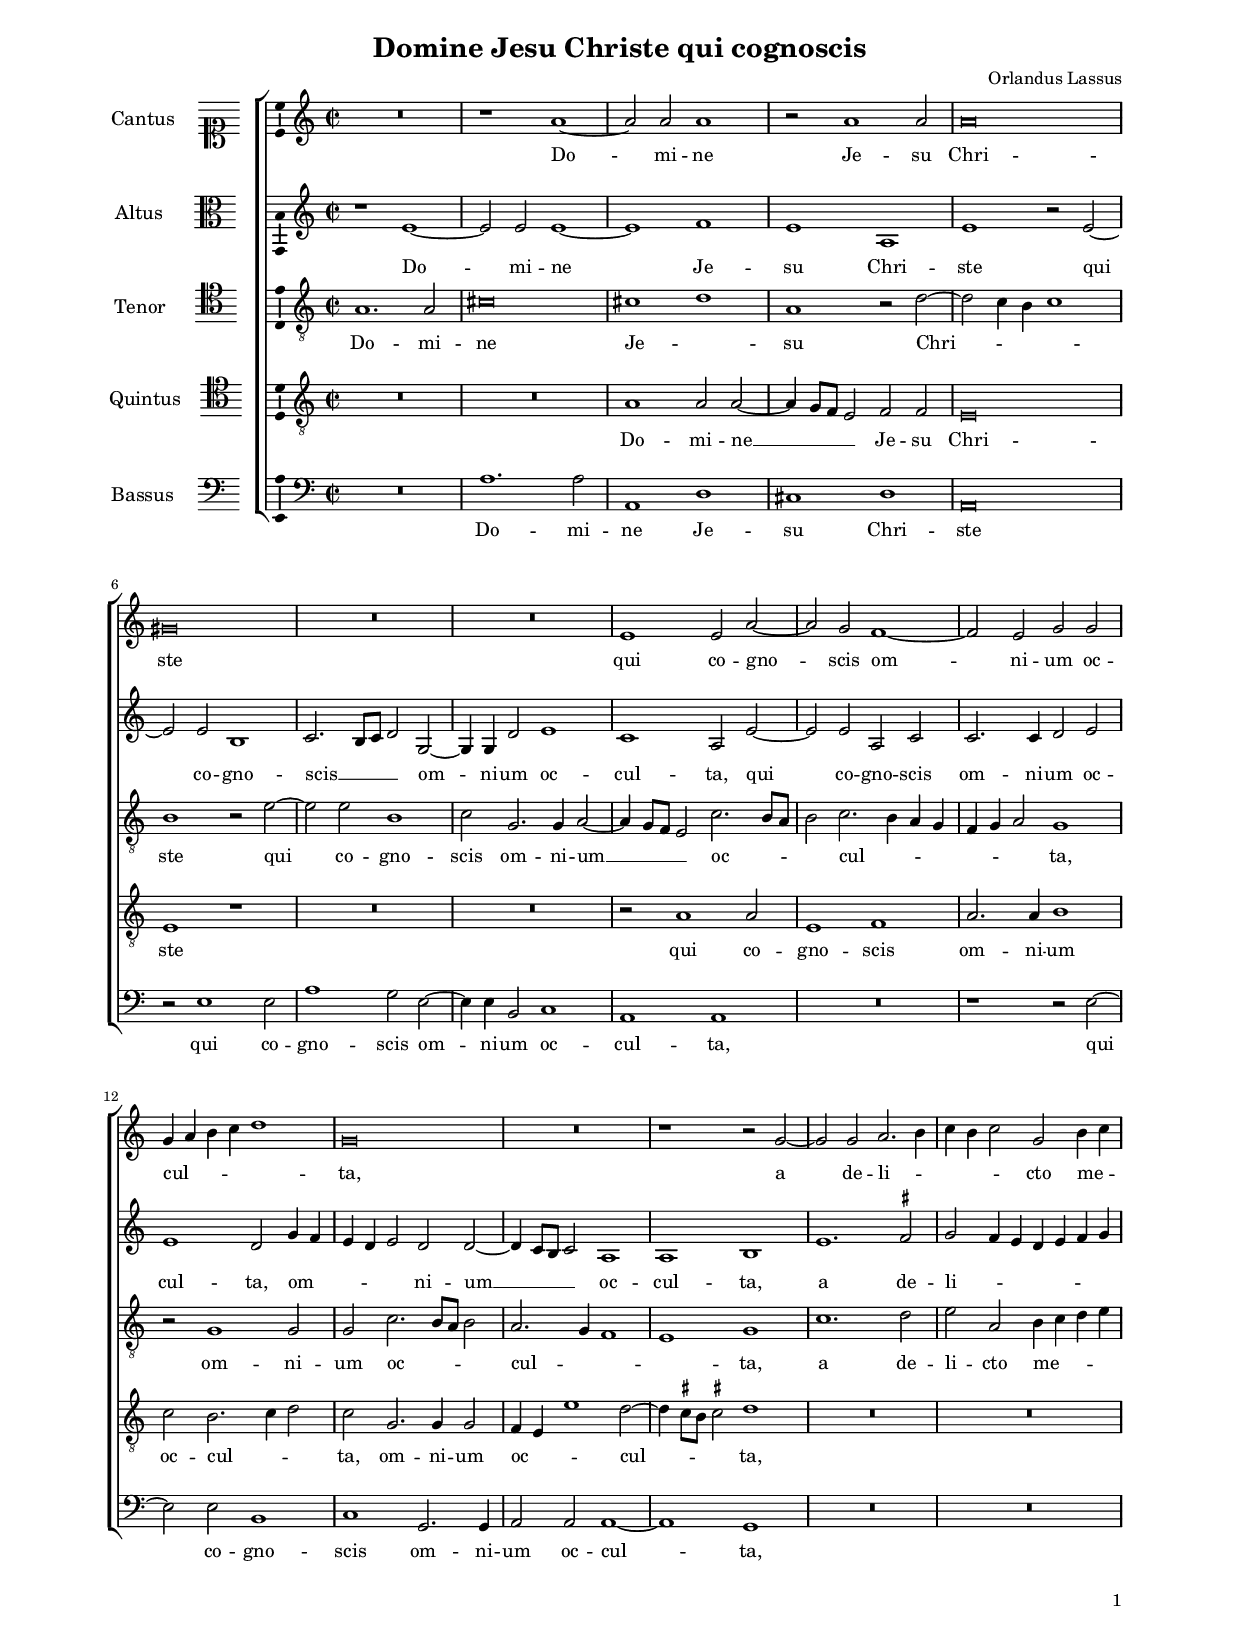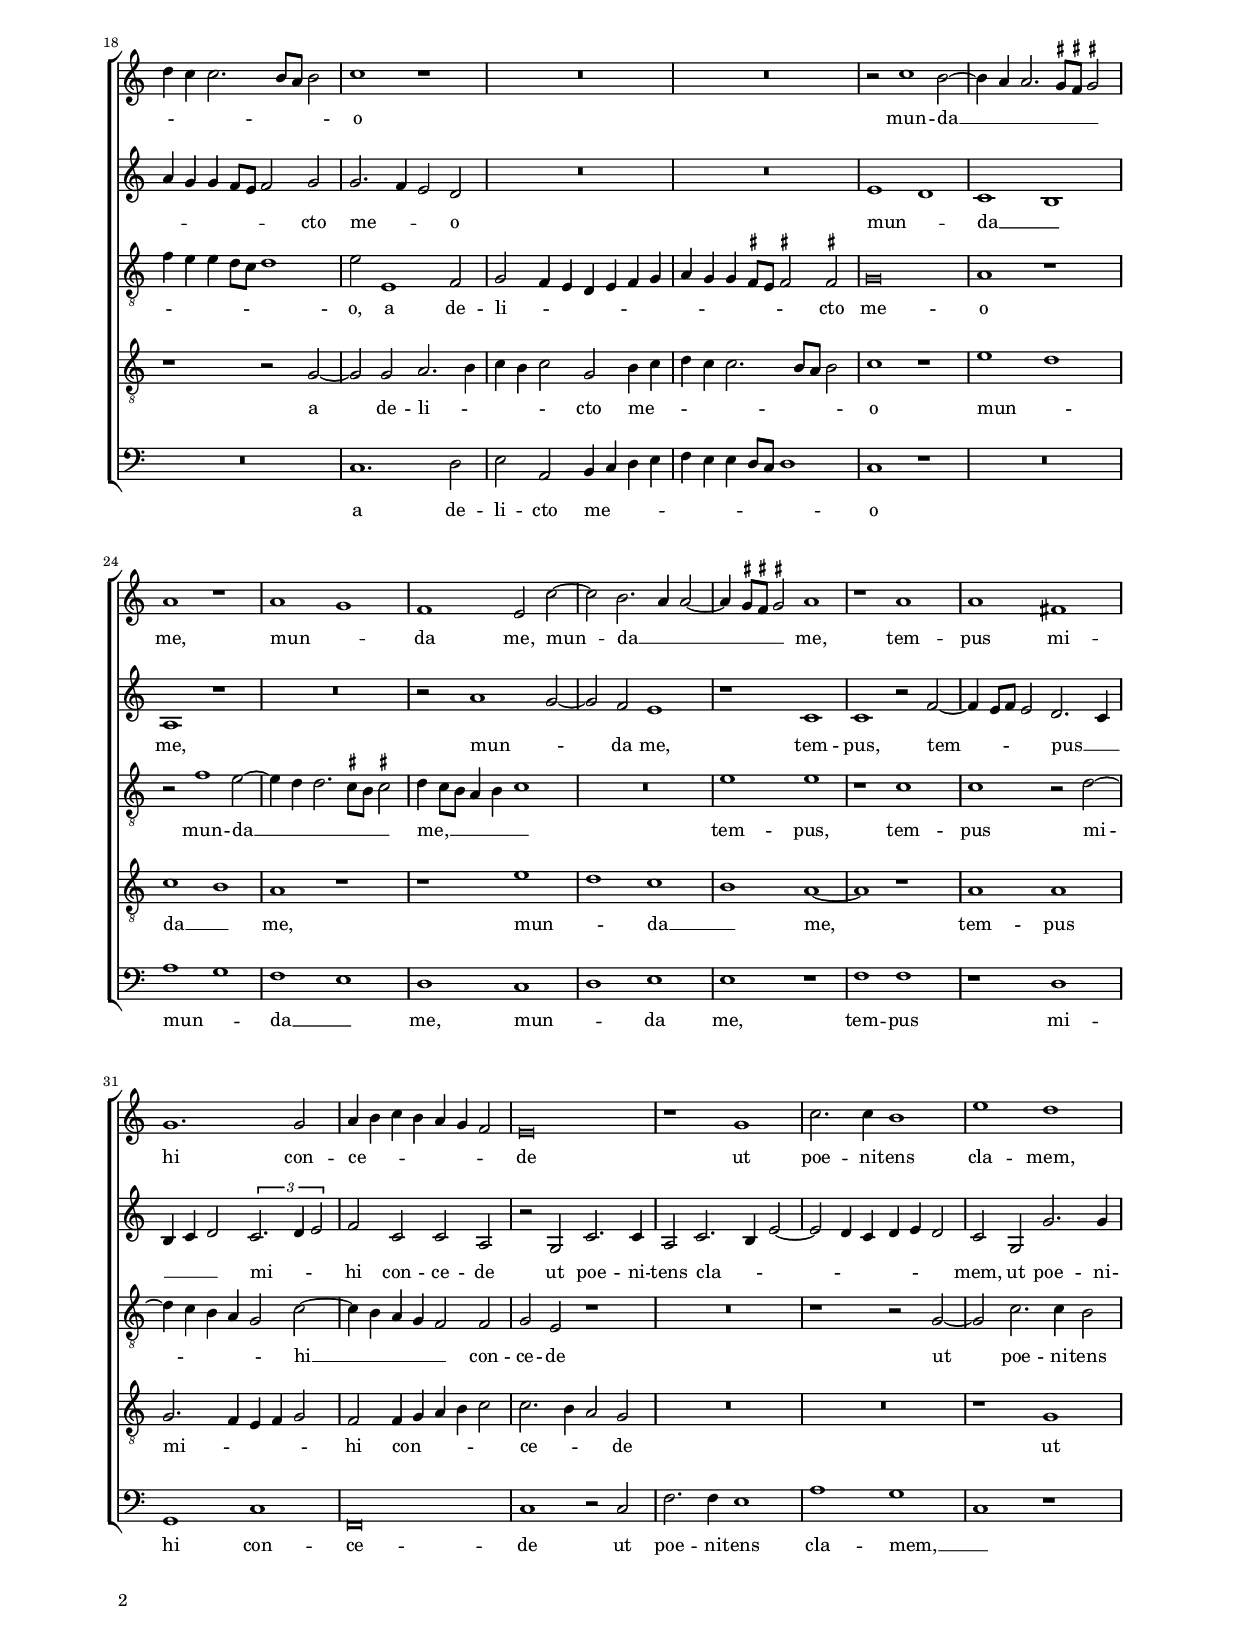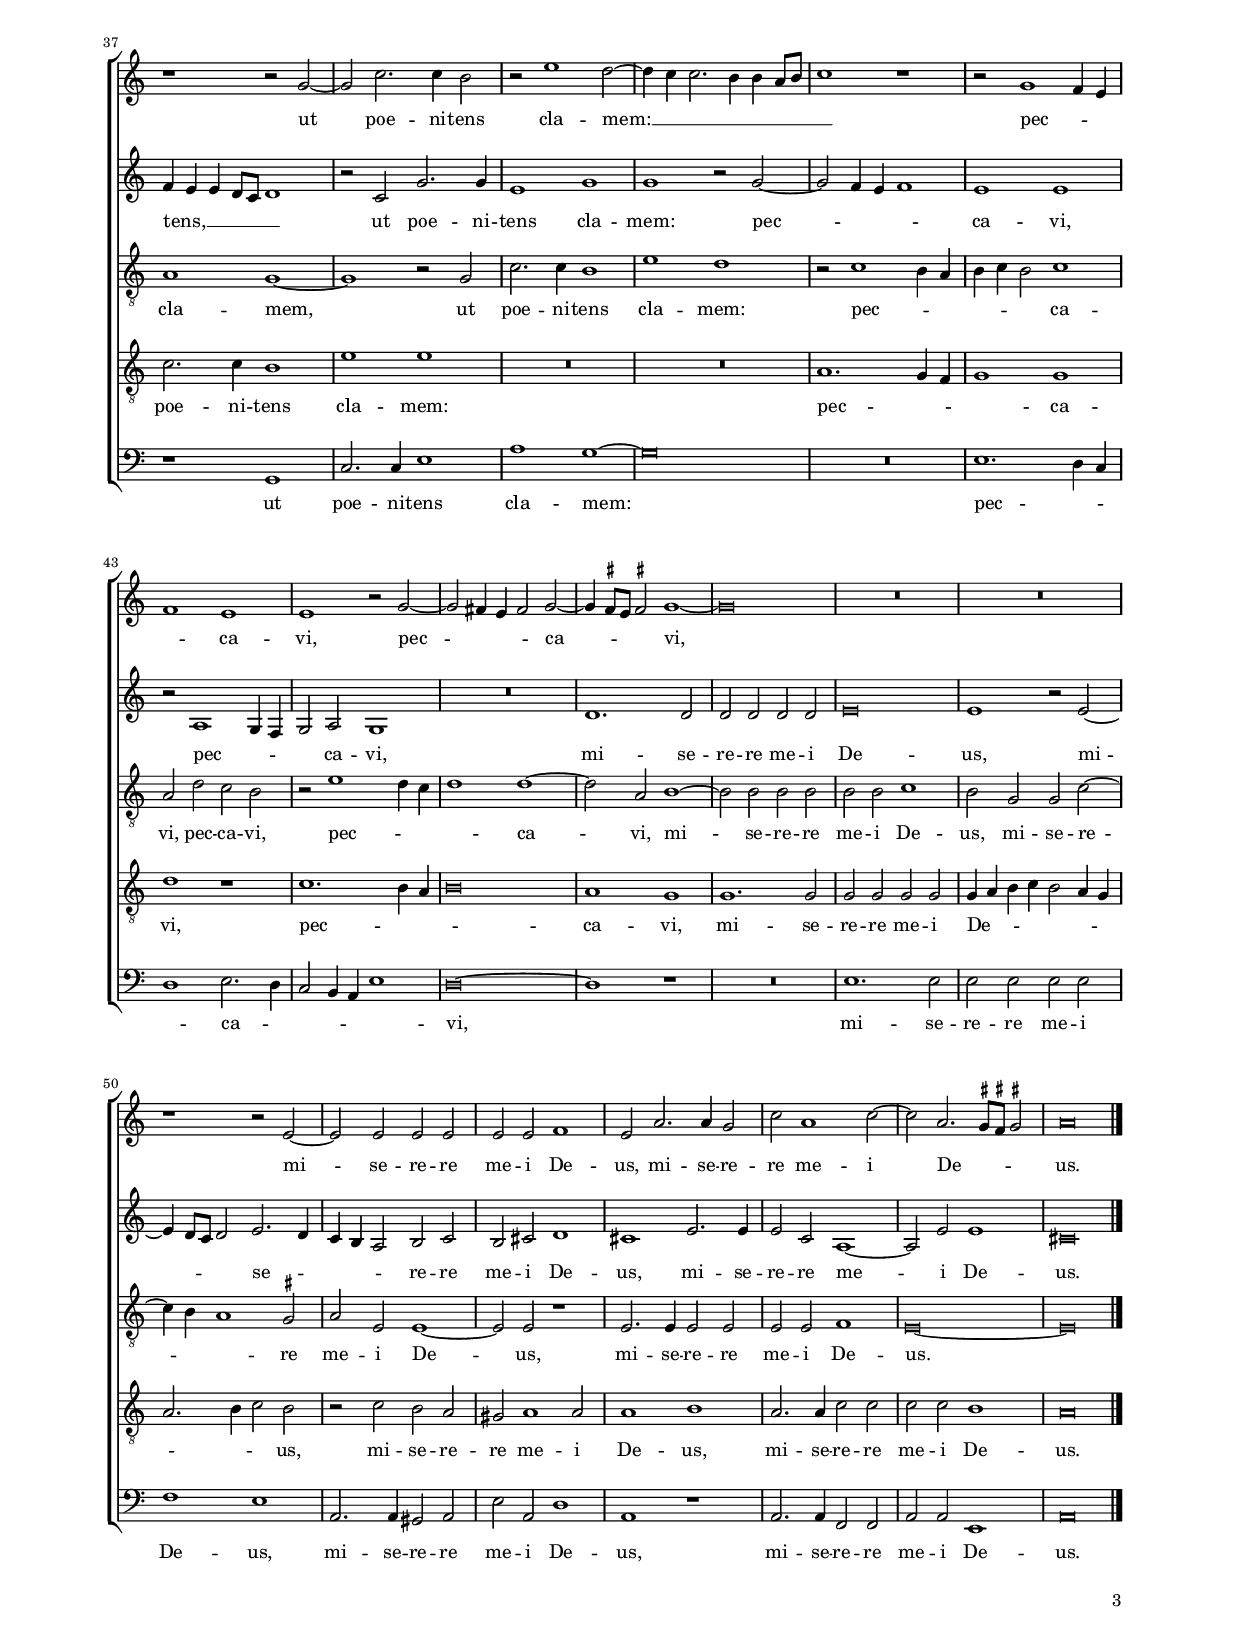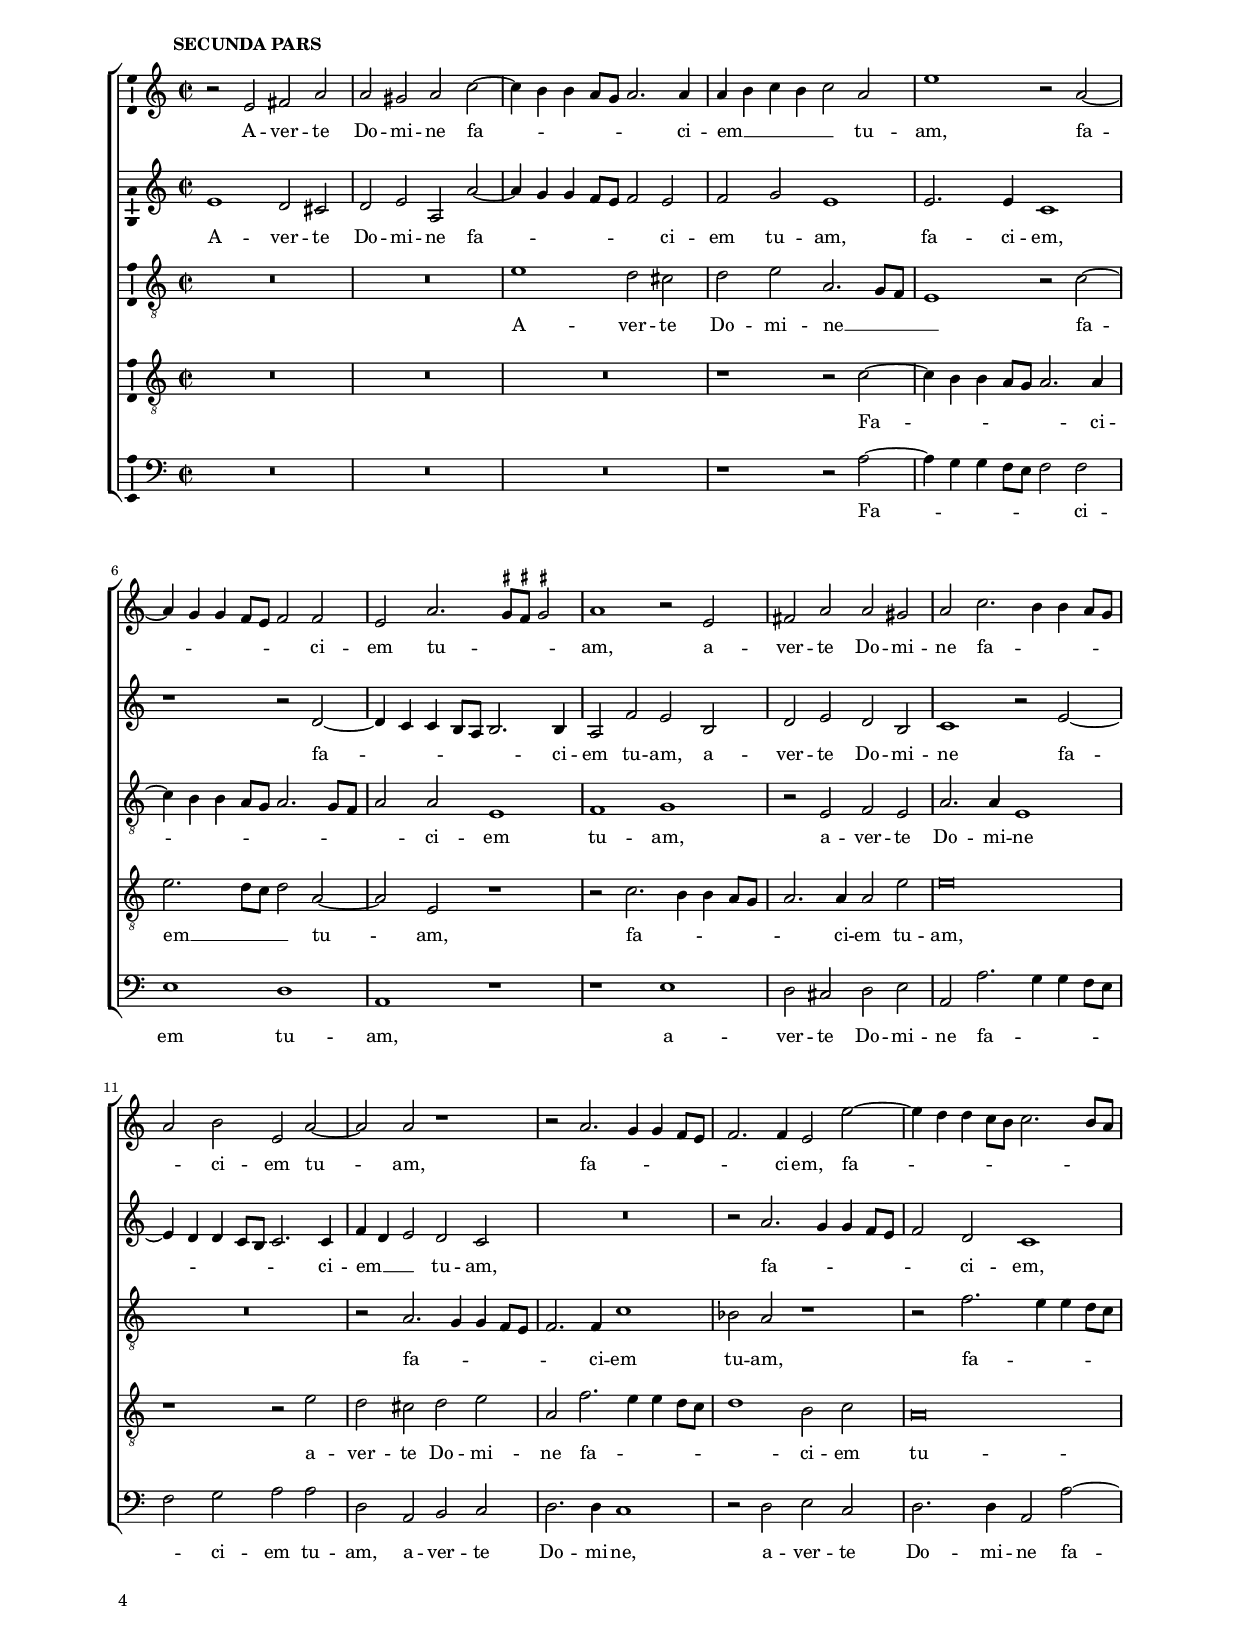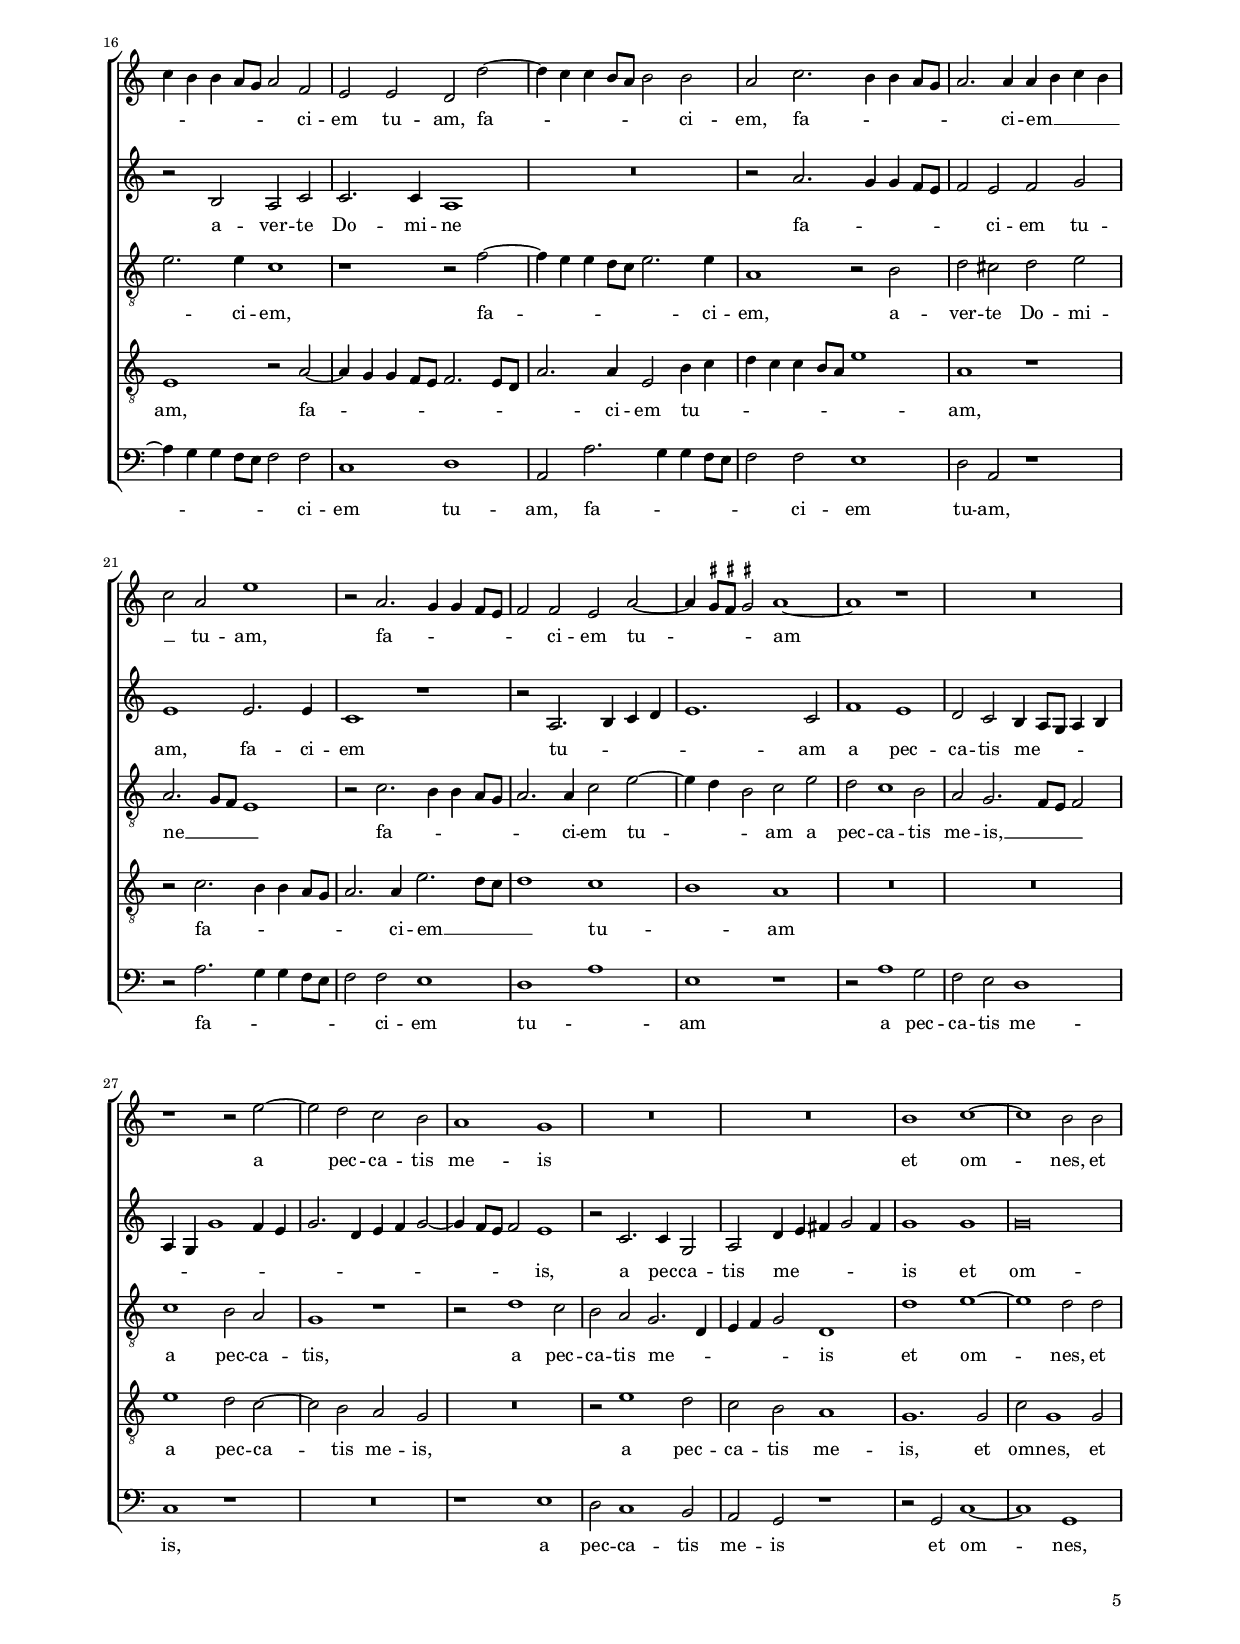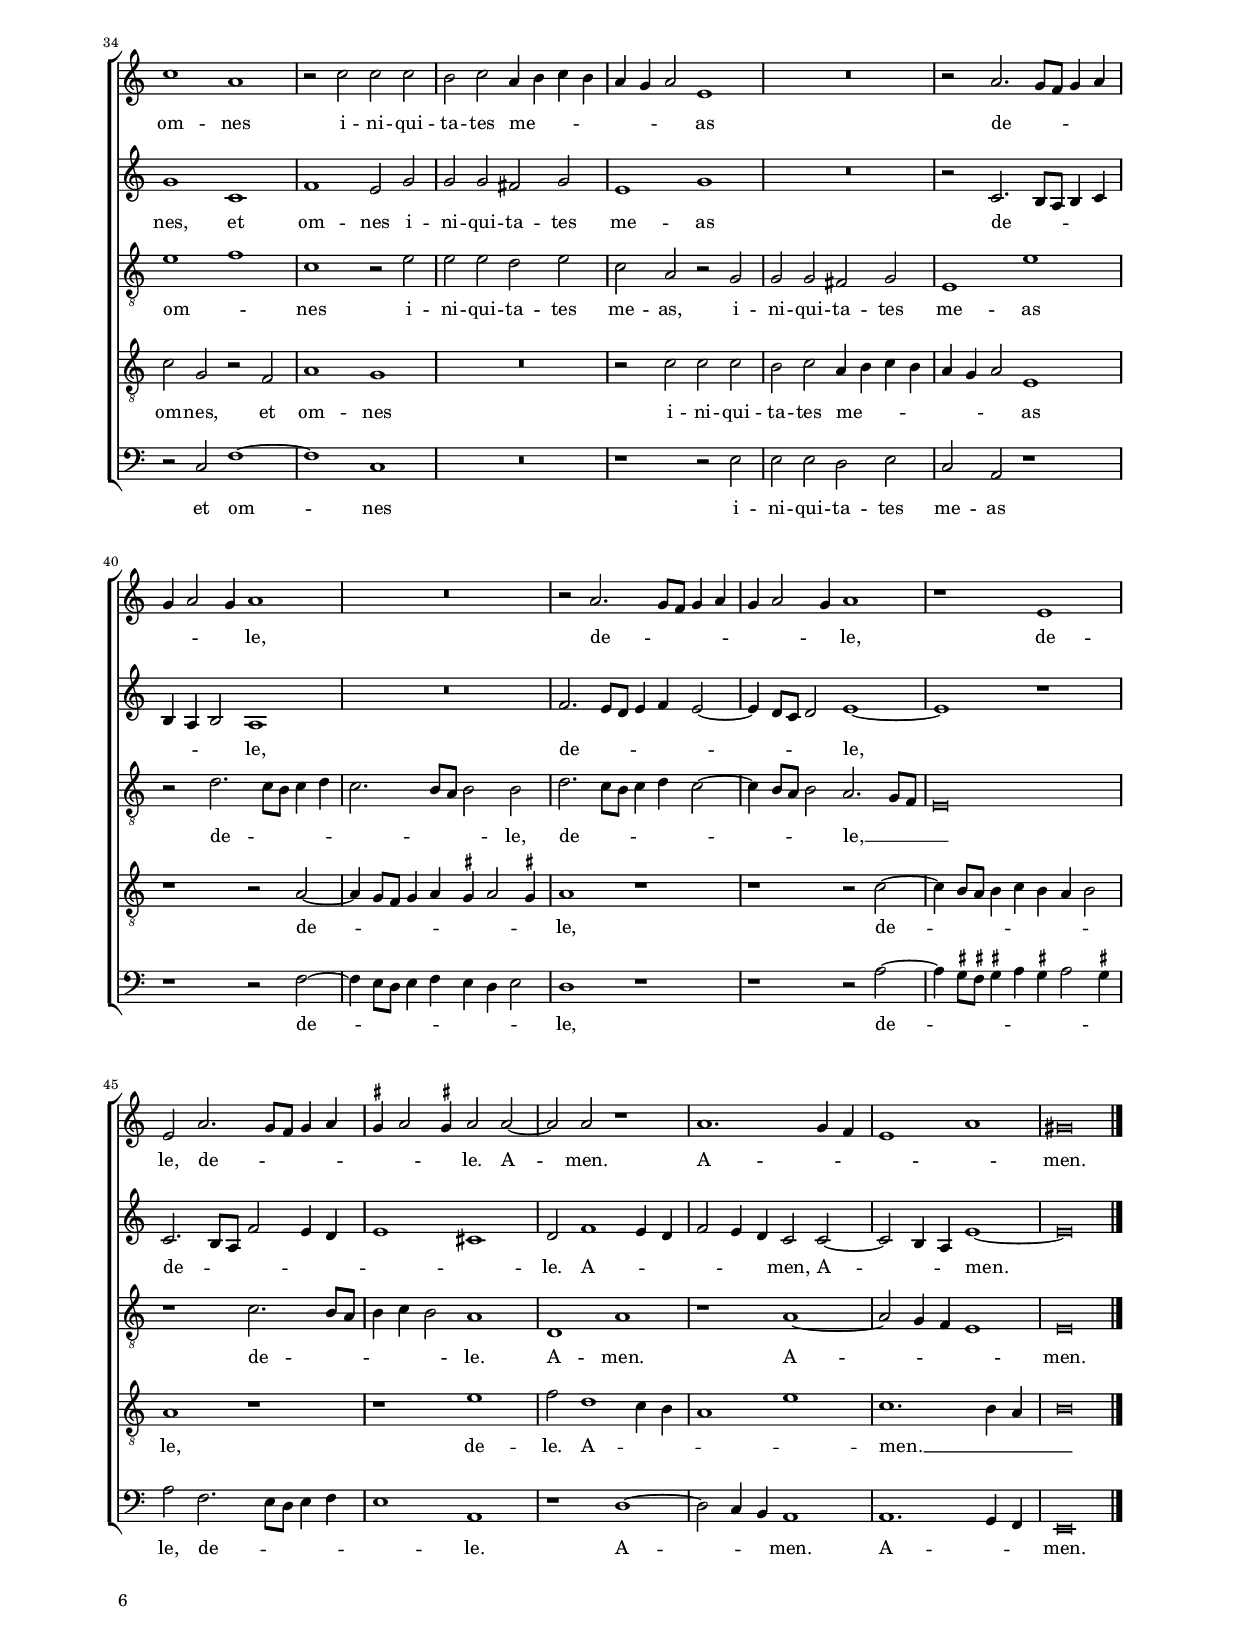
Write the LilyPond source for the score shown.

\header
{
  title="Domine Jesu Christe qui cognoscis"
  composer="Orlandus Lassus"
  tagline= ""
}

\version "2.24.1"
\include "deutsch.ly"
#(set-global-staff-size 15)
% #(set-default-paper-size "letter")
#(ly:set-option 'point-and-click #f)

	
	ficta = { \once \set suggestAccidentals = ##t }
	
	forget = #(define-music-function (music) (ly:music?) #{
		\accidentalStyle forget
		$music
		\accidentalStyle default
		#})



\paper
	{
	top-margin = 1.8 \cm
	bottom-margin = 1.2 \cm
	left-margin = 2 \cm
	right-margin = 2 \cm
	ragged-bottom = ##f
	ragged-last-bottom = ##f
	print-page-number = ##f
	score-system-spacing = #'((basic-distance . 16) (minimum-distance . 14) (padding . 5) (strechability . 150))
	system-system-spacing = #'((basic-distance . 16) (minimum-distance . 14) (padding . 5) (strechability . 150))
	oddFooterMarkup=\markup   \fill-line { "" \fromproperty #'page:page-number-string }
	evenFooterMarkup=\markup  \fill-line { \fromproperty #'page:page-number-string "" }
	last-bottom-spacing = #'((basic-distance . 12) (minimum-distance . 7) (padding . 4))
	systems-per-page = 3
	page-count = 6
%	min-systems-per-page = 3
	}

global = {
	\key c \major
	\time 2/2 \set Score.measureLength = #(ly:make-moment 2/1)
	\skip 1*2*56 \bar "|."
	}
	

incipitcantus = \markup { \score {
	{
	\set Staff.instrumentName = \markup { \fontsize #1 "Cantus" }
	\key c \major
	\clef soprano
	s4 \bar ""
	}
	\layout  {
	raggedright = ##t
	indent = 1.8 \cm
	line-width = 2.5 \cm
	\context { \Staff \remove Time_signature_engraver }
	\override Staff.Clef.Y-extent = #'(0 . 0)
	}} \hspace #1 }
      
      
incipitaltus = \markup { \score {
	{
	\set Staff.instrumentName = \markup { \fontsize #1 "Altus" }
	\key c \major
	\clef alto
	s4 \bar ""
	}
	\layout  {
	raggedright = ##t
	indent = 1.8 \cm
	line-width = 2.5 \cm
	\context { \Staff \remove Time_signature_engraver }
	\override Staff.Clef.Y-extent = #'(0 . 0)
	}} \hspace #1 }


incipittenor = \markup { \score {
	{
	\set Staff.instrumentName = \markup { \fontsize #1 "Tenor" }
	\key c \major
	\clef tenor
	s4 \bar ""
	}
	\layout  {
	raggedright = ##t
	indent = 1.8 \cm
	line-width = 2.5 \cm
	\context { \Staff \remove Time_signature_engraver }
	\override Staff.Clef.Y-extent = #'(0 . 0)
	}} \hspace #1 }
      
      
incipitquintus = \markup { \score {
	{
	\set Staff.instrumentName = \markup { \fontsize #1 "Quintus" }
	\key c \major
	\clef tenor
	s4 \bar ""
	}
	\layout  {
	raggedright = ##t
	indent = 1.8 \cm
	line-width = 2.5 \cm
	\context { \Staff \remove Time_signature_engraver }
	\override Staff.Clef.Y-extent = #'(0 . 0)
	}} \hspace #1 }
      
      
incipitbassus = \markup { \score {
	{
	\set Staff.instrumentName = \markup { \fontsize #1 "Bassus" }
	\key c \major
	\clef bass
	s4 \bar ""
	}
	\layout  {
	raggedright = ##t
	indent = 1.8 \cm
	line-width = 2.5 \cm
	\context { \Staff \remove Time_signature_engraver }
	\override Staff.Clef.Y-extent = #'(0 . 0)
	}} \hspace #1 }


cantus =  \relative c''
	{
	R\breve
	r1 a~
	a2 a a1
	r2 a1 a2
%5
	a\breve |
	gis\breve
	R\breve
	R\breve
	e1 e2 a~
%10
	a2 g f1~ |
	f2 e g g
	g4 a h c d1
	g,\breve
	R\breve
%15
	r1 r2 g~ |
	g2 g a2. h4
	c4 h c2 g h4 c
	d4 c c2. h8 a h2
	c1 r
%20
	R\breve |
	R\breve
	r2 c1 h2~
	h4 a a2. \ficta gis8 \ficta fis \ficta gis!2
	a1 r
%25
	a1 g |
	f1 e2 c'~
	c2 h2. a4 a2~
	a4 \ficta gis8 \ficta fis \ficta gis!2 a1
	r1 a
%30
	a1 fis |
	g1. g2
	a4 h c h a4 g f2
	e\breve
	r1 g
%35
	c2. c4 h1 |
	e1 d
	r1 r2 g,~
	g2 c2. c4 h2
	r2 e1 d2~
%40
	d4 c c2. h4 h a8 h |
	c1 r
	r2 g1 f4 e
	f1 e
	e1 r2 g~
%45
	g2 fis4 e fis2 g2~
	g4 \ficta fis8 e \ficta fis!2 g1~
	g\breve
	R\breve
	R\breve
%50
	r1 r2 e~ |
	e2 e e e
	e2 e f1
	e2 a2. a4 g2
	c2 a1 c2~
%55
	c2 a2. \ficta gis8 \ficta fis \ficta gis!2 |
	a\breve |
	}


altus =  \relative c'
	{
	r1 e~
	e2 e e1~
	e1 f
	e1 a,
%5
	e'1 r2 e~ |
	e2 e h1
	c2. h8 c d2 g,~
	g4 g d'2 e1
	c1 a2 e'~
%10
	e2 e a, c |
	c2. c4 d2 e
	e1 d2 g4 f
	e4 d e2 d d~
	d4 c8 h c2 a1
%15
	a1 h |
	e1. \ficta fis2
	g2 f4 e d e f g
	a4 g g f8 e f2 g
	g2. f4 e2 d
%20
	R\breve |
	R\breve
	e1 d
	c1 h
	a1 r
%25
	R\breve |
	r2 a'1 g2~
	g2 f e1
	r1 c
	c1 r2 f~
%30
	f4 e8 f e2 d2. c4 |
	h4 c d2 \tuplet 3/2 { c2. d4 e2 }
	f2 c c a
	r2 g c2. c4
	a2 c2. h4 e2~
%35
	e2 d4 c d e d2 |
	c2 g g'2. g4
	f4 e e d8 c d1
	r2 c g'2. g4
	e1 g
%40
	g1 r2 g~ |
	g2 f4 e f1
	e1 e
	r2 a,1 g4 f
	g2 a g1
%45
	R\breve |
	d'1. d2
	d2 d d d
	e\breve
	e1 r2 e~
%50
	e4 d8 c d2 e2. d4 |
	c4 h a2 h c
	h2 cis d1
	cis1 e2. e4
	e2 c a1~
%55
	a2 e' e1 |
	cis\breve |
	}


tenor =  \relative c'
	{
	a1. a2
	cis\breve
	cis1 d
	a1 r2 d~
%5
	d2 c4 h c1 |
	h1 r2 e~
	e2 e h1
	c2 g2. g4 a2~
	a4 g8 f e2 c'2. h8 a
%10
	h2 c2. h4 a g |
	f4 g a2 g1
	r2 g1 g2
	g2 c2. h8 a h2
	a2. g4 f1
%15
	e1 g |
	c1. d2
	e2 a, h4 c d e
	f4 e e d8 c d1
	e2 e,1 f2
%20
	g2 f4 e d e f g |
	a4 g g \ficta fis8 e \ficta fis!2 \ficta fis!
	g\breve
	a1 r
	r2 f'1 e2~
%25
	e4 d d2. \ficta cis8 h \ficta cis!2 |
	d4 c8 h a4 h c1
	R\breve
	e1 e
	r1 c
%30
	c1 r2 d~ |
	d4 c h a g2 c~
	c4 h a g f2 f
	g2 e r1
	R\breve
%35
	r1 r2 g~ |
	g2 c2. c4 h2
	a1 g~
	g1 r2 g
	c2. c4 h1
%40
	e1 d |
	r2 c1 h4 a
	h4 c h2 c1
	a2 d c h
	r2 e1 d4 c
%45
	d1 d~ |
	d2 a h1~
	h2 h h h
	h2 h c1
	h2 g g c~
%50
	c4 h a1 \ficta gis2 |
	a2 e e1~
	e2 e r1
	e2. e4 e2 e
	e2 e f1
%55
	e\breve~
	e\breve |
	}


quintus  =  \relative c'
	{
	R\breve
	R\breve
	a1 a2 a~
	a4 g8 f e2 f f
%5
	e\breve |
	e1 r
	R\breve
	R\breve
	r2 a1 a2
%10
	e1 f |
	a2. a4 h1
	c2 h2. c4 d2
	c2 g2. g4 g2
	f4 e e'1 d2~
%15
	d4 \ficta cis8 h \ficta cis!2 d1 |
	R\breve
	R\breve
	r1 r2 g,~
	g2 g a2. h4
%20
	c4 h c2 g h4 c |
	d4 c c2. h8 a h2
	c1 r
	e1 d
	c1 h
%25
	a1 r |
	r1 e'
	d1 c
	h1 a~
	a1 r
%30
	a1 a |
	g2. f4 e f g2
	f2 f4 g a h c2
	c2. h4 a2 g
	R\breve
%35
	R\breve |
	r1 g
	c2. c4 h1
	e1 e
	R\breve
%40
	R\breve |
	a,1. g4 f
	g1 g
	d'1 r
	c1. h4 a
%45
	h\breve |
	a1 g
	g1. g2
	g2 g g g
	g4 a h c h2 a4 g
%50
	a2. h4 c2 h |
	r2 c h a
	gis2 a1 a2
	a1 h
	a2. a4 c2 c
%55
	c2 c h1 |
	a\breve |
	}


bassus  =  \relative c
	{
	R\breve
	a'1. a2
	a,1 d
	cis1 d
%5
	a\breve |
	r2 e'1 e2
	a1 g2 e~
	e4 e h2 c1
	a1  a
%10
	R\breve |
	r1 r2 e'~
	e2 e h1
	c1 g2. g4
	a2 a a1~
%15
	a1 g |
	R\breve
	R\breve
	R\breve
	c1. d2
%20
	e2 a, h4 c d e |
	f4 e e d8 c d1
	c1 r
	R\breve
	a'1 g
%25
	f1 e |
	d1 c
	d1 e
	e1 r
	f1 f
%30
	r1 d |
	g,1 c
	f,\breve
	c'1 r2 c
	f2. f4 e1
%35
	a1 g |
	c,1 r
	r1 g
	c2. c4 e1
	a1 g~
%40
	g\breve |
	R\breve
	e1. d4 c
	d1 e2. d4
	c2 h4 a e'1
%45
	d\breve~ |
	d1 r
	R\breve
	e1. e2
	e2 e e e
%50
	f1 e |
	a,2. a4 gis2 a
	e'2 a, d1
	a1 r
	a2. a4 f2 f
%55
	a2 a e1 |
	a\breve |
	}


lyricscantus = \lyricmode {
	Do -- mi -- ne Je -- su Chri -- ste
	qui co -- gno -- scis om -- ni -- um oc -- cul -- _ _ _ _ ta,
	a de -- li -- _ _ _ _ cto me -- _ _ _ _ _ _ _ o mun -- da __ _ _ _ _ _ me,
	mun -- _ da me,
	mun -- da __ _ _ _ _ _ me,
	tem -- pus mi -- hi con -- ce -- _ _ _ _ _ _ de
	ut poe -- ni -- tens cla -- mem,
	ut poe -- ni -- tens cla -- mem: __ _ _ _ _ _ _ _
	pec -- _ _ _ ca -- vi,
	pec -- _ _ _ ca -- _ _ _ vi,
	mi -- se -- re -- re me -- i De -- us,
	mi -- se -- re -- re me -- i De -- _ _ _ us.
	}


lyricsaltus = \lyricmode {
	Do -- mi -- ne Je -- su Chri -- ste
	qui co -- gno -- scis __ _ _ _ om -- ni -- um oc -- cul -- ta,
	qui co -- gno -- scis om -- ni -- um oc -- cul -- ta,
	om -- _ _ _ _ ni -- um __ _ _ _ oc -- cul -- ta,
	a de -- li -- _ _ _ _ _ _ _ _ _ _ _ _ cto me -- _ _ o mun -- _ da __ _ me,
	mun -- _ da me,
	tem -- pus,
	tem -- _ _ _ pus __ _ _ _ _ mi -- _ _ hi con -- ce -- de
	ut poe -- ni -- tens cla -- _ _ _ _ _ _ _ mem,
	ut poe -- ni -- tens, __ _ _ _ _ _
	ut poe -- ni -- tens cla -- mem:
	pec -- _ _ _ ca -- vi,
	pec -- _ _ _ ca -- vi,
	mi -- se -- re -- re me -- i De -- us,
	mi -- _ _ _ se -- _ _ _ _ re -- re me -- i De -- us,
	mi -- se -- re -- re me -- i De -- us.
	}


lyricstenor = \lyricmode {
	Do -- mi -- ne Je -- _ su Chri -- _ _ _ ste
	qui co -- gno -- scis om -- ni -- um __ _ _ _ oc -- _ _ _ cul -- _ _ _ _ _ _ ta,
	om -- ni -- um oc -- _ _ _ cul -- _ _ _ ta,
	a de -- li -- cto me -- _ _ _ _ _ _ _ _ _ o,
	a de -- li -- _ _ _ _ _ _ _ _ _ _ _ _ cto me -- o
	mun -- da __ _ _ _ _ _ me, __ _ _ _ _ _
	tem -- pus,
	tem -- pus mi -- _ _ _ _ hi __ _ _ _ _ con -- ce -- de
	ut poe -- ni -- tens cla -- mem,
	ut poe -- ni -- tens cla -- mem:
	pec -- _ _ _ _ _ ca -- vi,
	pec -- ca -- vi,
	pec -- _ _ _ ca -- vi,
	mi -- se -- re -- re me -- i De -- us,
	mi -- se -- re -- _ _ re me -- i De -- us,
	mi -- se -- re -- re me -- i De -- us.
	}


lyricsquintus = \lyricmode {
	Do -- mi -- ne __ _ _ _ Je -- su Chri -- ste
	qui co -- gno -- scis om -- ni -- um oc -- cul -- _ _ ta,
	om -- ni -- um oc -- _ _ cul -- _ _ _ ta,
	a de -- li -- _ _ _ _ cto me -- _ _ _ _ _ _ _ o mun -- _ da __ _ me,
	mun -- _ da __ _ me,
	tem -- pus mi -- _ _ _ _ hi con -- _ _ _ _ ce -- _ _ de
	ut poe -- ni -- tens cla -- mem:
	pec -- _ _ _ ca -- vi,
	pec -- _ _ _ ca -- vi,
	mi -- se -- re -- re me -- i De -- _ _ _ _ _ _ _ _ _ us,
	mi -- se -- re -- re me -- i De -- us,
	mi -- se -- re -- re me -- i De -- us.
	}


lyricsbassus = \lyricmode {
	Do -- mi -- ne Je -- su Chri -- ste
	qui co -- gno -- scis om -- ni -- um oc -- cul -- ta,
	qui co -- gno -- scis om -- ni -- um oc -- cul -- ta,
	a de -- li -- cto me -- _ _ _ _ _ _ _ _ _ o
	mun -- _ da __ _ me,
	mun -- _ da me,
	tem -- pus mi -- hi con -- ce -- de
	ut poe -- ni -- tens cla -- mem, __ _
	ut poe -- ni -- tens cla -- mem:
	pec -- _ _ _ ca -- _ _ _ _ _ vi,
	mi -- se -- re -- re me -- i De -- us,
	mi -- se -- re -- re me -- i De -- us,
	mi -- se -- re -- re me -- i De -- us.
	}


\score
{  
	% \transpose {
	\new ChoirStaff \with { \override StaffGrouper.staff-staff-spacing.basic-distance = #12 }
	<<

	\new Staff << \global
	\new Voice="v1" {
		\set Staff.instrumentName=\incipitcantus
		\set Staff.midiInstrument = "reed organ"
		\clef violin
		\cantus }
	\new Lyrics \lyricsto "v1" {\lyricscantus }
	>>


	\new Staff << \global
	\new Voice="v2" {
		\set Staff.instrumentName=\incipitaltus
		\set Staff.midiInstrument = "reed organ"
		\clef violin 
		\altus}
	\new Lyrics \lyricsto "v2" {\lyricsaltus }
	>>


	\new Staff << \global
	\new Voice="v3" {
		\set Staff.instrumentName=\incipittenor
		\set Staff.midiInstrument = "reed organ"
		\clef "G_8"
		\tenor }
	\new Lyrics \lyricsto "v3" {\lyricstenor }
	>>


	\new Staff << \global
	\new Voice="v5" {
		\set Staff.instrumentName=\incipitquintus
		\set Staff.midiInstrument = "reed organ"
		\clef "G_8"
		\quintus}
	\new Lyrics \lyricsto "v5" {\lyricsquintus }
	>>


	\new Staff << \global
	\new Voice="v4" {
		\set Staff.instrumentName=\incipitbassus
		\set Staff.midiInstrument = "reed organ"
		\clef bass
		\bassus }
	\new Lyrics \lyricsto "v4" {\lyricsbassus}
	>>

	>>
	% } % transpose

	\layout
	{
	indent = 2.5 \cm
	\context { \Staff \override TimeSignature.break-visibility = #end-of-line-invisible }
	\context { \Lyrics \override VerticalAxisGroup.nonstaff-relatedstaff-spacing.padding = #1.5 }
%	\context { \Lyrics \override LyricText.font-size = #1 }
	\context { \Staff \consists Ambitus_engraver }
	\context { \Score \override BarNumber.padding = #2 }
	\context { \Voice \override NoteHead.style = #'baroque }
	}


\midi
	{
	\tempo 2 = 90
	}

}

%%%%%%%%%%%%%%%%%%%%  PARS SECUNDA


global = {
	\key c \major
	\time 2/2 \set Score.measureLength = #(ly:make-moment 2/1)
	\skip 1*2*50 \bar "|."
	}


cantus =  \relative c''
	{
	r2 e, fis a
	a2 gis a c~
	c4 h h a8 g a2. a4
	a4 h c h c2 a
%5
	e'1 r2 a,~ |
	a4 g g f8 e f2 f
	e2 a2. \ficta gis8 \ficta fis \ficta gis!2
	a1 r2 e
	fis2 a a gis
%10
	a2 c2. h4 h a8 g |
	a2 h e, a~
	a2 a r1
	r2 a2. g4 g f8 e
	f2. f4 e2 e'~
%15
	e4 d d c8 h c2. h8 a |
	c4 h h a8 g a2 f
	e2 e d d'~
	d4 c c h8 a h2 h
	a2 c2. h4 h a8 g
%20
	a2. a4 a h c h |
	c2 a e'1
	r2 a,2. g4 g f8 e
	f2 f e a~
	a4 \ficta gis8 \ficta fis \ficta gis!2 a1~
%25
	a1 r |
	R\breve
	r1 r2 e'~
	e2 d c h
	a1 g
%30
	R\breve |
	R\breve
	h1 c~
	c1 h2 h
	c1 a
%35
	r2 c c c |
	h2 c a4 h c h
	a4 g a2 e1
	R\breve
	r2 a2. g8 f g4 a
%40
	g4 a2 g4 a1 |
	R\breve
	r2 a2. g8 f g4 a
	g4 a2 g4 a1
	r1 e
%45
	e2 a2. g8 f g4 a
	\ficta gis4 a2 \ficta gis!4 a2 a~
	a2 a r1
	a1. g4 f
	e1 a
%50
	gis\breve |
	}


altus =  \relative c'
	{
	e1 d2 cis
	d2 e a, a'~
	a4 g g f8 e f2 e
	f2 g e1
%5
	e2. e4 c1 |
	r1 r2 d~
	d4 c c h8 a h2. h4
	a2 f' e h
	d2 e d h
%10
	c1 r2 e~ |
	e4 d d c8 h c2. c4
	f4 d e2 d c
	R\breve
	r2 a'2. g4 g f8 e
%15
	f2 d c1 |
	r2 h a c
	c2. c4 a1
	R\breve
	r2 a'2. g4 g f8 e
%20
	f2 e f g |
	e1 e2. e4
	c1 r
	r2 a2. h4 c d
	e1. c2
%25
	f1 e |
	d2 c h4 a8 g a4 h
	a4 g g'1 f4 e
	g2. d4 e f g2~
	g4 f8 e f2 e1
%30
	r2 c2. c4 g2 |
	a2 d4 e fis g2 fis4
	g1 g
	g\breve
	g1 c,
%35
	f1 e2 g |
	g2 g fis g
	e1 g
	R\breve
	r2 c,2. h8 a h4 c
%40
	h4 a h2 a1 |
	R\breve
	f'2. e8 d e4 f e2~
	e4 d8 c d2 e1~
	e1 r
%45
	c2. h8 a f'2 e4 d |
	e1 cis
	d2 f1 e4 d
	f2 e4 d c2 c~
	c2 h4 a e'1~
%50
	e\breve |
	}


tenor =  \relative c'
	{
	R\breve
	R\breve
	e1 d2 cis
	d2 e a,2. g8 f
%5
	e1 r2 c'~ |
	c4 h h a8 g a2. g8 f
	a2 a e1
	f1 g
	r2 e f e
%10
	a2. a4 e1 |
	R\breve
	r2 a2. g4 g f8 e
	f2. f4 c'1
	b2 a r1
%15
	r2 f'2. e4 e d8 c |
	e2. e4 c1
	r1 r2 f~
	f4 e e d8 c e2. e4
	a,1 r2 h
%20
	d2 cis d e |
	a,2. g8 f e1
	r2 c'2. h4 h a8 g
	a2. a4 c2 e~
	e4 d h2 c e
%25
	d2 c1 h2 |
	a2 g2. f8 e f2
	c'1 h2 a
	g1 r
	r2 d'1 c2
%30
	h2 a g2. d4 |
	e4 f g2 d1
	d'1 e~
	e1 d2 d
	e1 f
%35
	c1 r2 e |
	e2 e d e
	c2 a r g
	g2 g fis g
	e1 e'
%40
	r2 d2. c8 h c4 d |
	c2. h8 a h2 h
	d2. c8 h c4 d c2~
	c4 h8 a h2 a2. g8 f
	e\breve
%45
	r1 c'2. h8 a |
	h4 c h2 a1
	d,1 a'
	r1 a~
	a2 g4 f e1
%50
	e\breve |
	}


quintus  =  \relative c'
	{
	R\breve
	R\breve
	R\breve
	r1 r2 c~
%5
	c4 h h a8 g a2. a4 |
	e'2. d8 c d2 a~
	a2 e r1
	r2 c'2. h4 h a8 g
	a2. a4 a2 e'
%10
	e\breve |
	r1 r2 e
	d2 cis d e
	a,2 f'2. e4 e d8 c
	d1 h2 c
%15
	a\breve |
	e1 r2 a~
	a4 g g f8 e f2. e8 d
	a'2. a4 e2 h'4 c
	d c c h8 a e'1
%20
	a,1 r |
	r2 c2. h4 h a8 g
	a2. a4 e'2. d8 c
	d1 c
	h1 a
%25
	R\breve |
	R\breve
	e'1 d2 c~
	c2 h a g
	R\breve
%30
	r2 e'1 d2 |
	c2 h a1
	g1. g2
	c2 g1 g2
	c2 g r f
%35
	a1 g |
	R\breve
	r2 c c c
	h2 c a4 h c h
	a4 g a2 e1
%40
	r1 r2 a~ |
	a4 g8 f g4 a \ficta gis a2 \ficta gis!4
	a1 r
	r1 r2 c~
	c4 h8 a h4 c h4 a h2
%45
	a1 r |
	r1 e'
	f2 d1 c4 h
	a1 e'
	c1. h4 a
%50
	h\breve |
	}


bassus  =  \relative c
	{
	R\breve
	R\breve
	R\breve
	r1 r2 a'~
%5
	a4 g g f8 e f2 f |
	e1 d
	a1 r
	r1 e'
	d2 cis d e
%10
	a,2 a'2. g4 g f8 e |
	f2 g a a
	d,2 a h c
	d2. d4 c1
	r2 d e c
%15
	d2. d4 a2 a'~ |
	a4 g g f8 e f2 f
	c1 d
	a2 a'2. g4 g f8 e
	f2 f e1
%20
	d2 a r1 |
	r2 a'2. g4 g f8 e
	f2 f e1
	d1 a'
	e1 r
%25
	r2 a1 g2 |
	f2 e d1
	c1 r
	R\breve
	r1 e
%30
	d2 c1 h2 |
	a2 g r1
	r2 g c1~
	c1 g
	r2 c f1~
%35
	f1 c |
	R\breve
	r1 r2 e
	e2 e d e
	c2 a r1
%40
	r1 r2 f'~ |
	f4 e8 d e4 f e4 d e2
	d1 r
	r1 r2 a'~
	a4 \ficta gis8 \ficta fis \ficta gis!4 a \ficta gis!4 a2 \ficta gis!4
%45
	a2 f2. e8 d e4 f |
	e1 a,
	r1 d~
	d2 c4 h a1
	a1. g4 f
%50
	e\breve |
	}


lyricscantus = \lyricmode {
	A -- ver -- te Do -- mi -- ne
	fa -- _ _ _ _ _ ci -- em __ _ _ _ _ tu -- am,
	fa -- _ _ _ _ _ ci -- em tu -- _ _ _ am,
	a -- ver -- te Do -- mi -- ne
	fa -- _ _ _ _ _ ci -- em tu -- am,
	fa -- _ _ _ _ _ ci -- em,
	fa -- _ _ _ _ _ _ _ _ _ _ _ _ _ ci -- em tu -- am,
	fa -- _ _ _ _ _ ci -- em,
	fa -- _ _ _ _ _ ci -- em __ _ _ _ _ tu -- am,
	fa -- _ _ _ _ _ ci -- em tu -- _ _ _ am
	a pec -- ca -- tis me -- is
	et om -- nes,
	et om -- nes i -- ni -- qui -- ta -- tes me -- _ _ _ _ _ _ as
	de -- _ _ _ _ _ _ _ le,
	de -- _ _ _ _ _ _ _ le,
	de -- le,
	de -- _ _ _ _ _ _ _ le.
	A -- men.
	A -- _ _ _ _ men.
	}


lyricsaltus = \lyricmode {
	A -- ver -- te Do -- mi -- ne fa -- _ _ _ _ _ ci -- em tu -- am,
	fa -- ci -- em,
	fa -- _ _ _ _ _ ci -- em tu -- am,
	a -- ver -- te Do -- mi -- ne
	fa -- _ _ _ _ _ ci -- em __ _ _ tu -- am,
	fa -- _ _ _ _ _ ci -- em,
	a -- ver -- te Do -- mi -- ne
	fa -- _ _ _ _ _ ci -- em tu -- am,
	fa -- ci -- em tu -- _ _ _ _ am
	a pec -- ca -- tis me -- _ _ _ _ _ _ _ _ _ _ _ _ _ _ _ _ _ is,
	a pec -- ca -- tis me -- _ _ _ _ is
	et om -- nes,
	et om -- nes i -- ni -- qui -- ta -- tes me -- as
	de -- _ _ _ _ _ _ _ le,
	de -- _ _ _ _ _ _ _ _ le,
	de -- _ _ _ _ _ _ _ le.
	A -- _ _ _ _ _ men, A -- _ _ men.
	}


lyricstenor = \lyricmode {
	A -- ver -- te Do -- mi -- ne __ _ _ _ fa -- _ _ _ _ _ _ _ _ ci -- em tu -- am,
	a -- ver -- te Do -- mi -- ne fa -- _ _ _ _ _ ci -- em tu -- am,
	fa -- _ _ _ _ _ ci -- em,
	fa -- _ _ _ _ _ ci -- em,
	a -- ver -- te Do -- mi -- ne __ _ _ _ fa -- _ _ _ _ _ ci -- em tu -- _ _ am
	a pec -- ca -- tis me -- is, __ _ _ _
	a pec -- ca -- tis,
	a pec -- ca -- tis me -- _ _ _ _ is
	et om -- nes,
	et om -- _ nes i -- ni -- qui -- ta -- tes me -- as,
	i -- ni -- qui -- ta -- tes me -- as
	de -- _ _ _ _ _ _ _ _ le,
	de -- _ _ _ _ _ _ _ _ le, __ _ _ _
	de -- _ _ _ _ _ le.
	A -- men.
	A -- _ _ _ men.
	}


lyricsquintus = \lyricmode {
	Fa -- _ _ _ _ _ ci -- em __ _ _ _ tu -- am,
	fa -- _ _ _ _ _ ci -- em tu -- am,
	a -- ver -- te Do -- mi -- ne fa -- _ _ _ _ _ ci -- em tu -- am,
	fa -- _ _ _ _ _ _ _ _ ci -- em tu -- _ _ _ _ _ _ _ am,
	fa -- _ _ _ _ _ ci -- em __ _ _ _ tu -- _ am
	a pec -- ca -- tis me -- is,
	a pec -- ca -- tis me -- is,
	et om -- nes,
	et om -- nes,
	et om -- nes i -- ni -- qui -- ta -- tes me -- _ _ _ _ _ _ as
	de -- _ _ _ _ _ _ _ le,
	de -- _ _ _ _ _ _ _ le,
	de -- le.
	A -- _ _ _ _ men. __ _ _ _
	}


lyricsbassus = \lyricmode {
	Fa -- _ _ _ _ _ ci -- em tu -- am,
	a -- ver -- te Do -- mi -- ne fa -- _ _ _ _ _ ci -- em tu -- am,
	a -- ver -- te Do -- mi -- ne,
	a -- ver -- te Do -- mi -- ne
	fa -- _ _ _ _ _ ci -- em tu -- am,
	fa -- _ _ _ _ _ ci -- em tu -- am,
	fa -- _ _ _ _ _ ci -- em tu -- _ am
	a pec -- ca -- tis me -- is,
	a pec -- ca -- tis me -- is
	et om -- nes,
	et om -- nes i -- ni -- qui -- ta -- tes me -- as
	de -- _ _ _ _ _ _ _ le,
	de -- _ _ _ _ _ _ _ le,
	de -- _ _ _ _ _ le.
	A -- _ _ men.
	A -- _ _ men.
	}


\score
	{  
	% \transpose {
	\new ChoirStaff \with { \override StaffGrouper.staff-staff-spacing.basic-distance = #12 }
	<<

	\new Staff <<\global
	\new Voice="v1" {
	  %\set Staff.instrumentName=Cantus
		\set Staff.midiInstrument = "reed organ"
		\clef violin
		\cantus }
	\new Lyrics \lyricsto "v1" {\lyricscantus }
	>>


	\new Staff << \global
	\new Voice="v2" {
	  %\set Staff.instrumentName=Altus
		\set Staff.midiInstrument = "reed organ"
		\clef violin 
		\altus}
	\new Lyrics \lyricsto "v2" {\lyricsaltus }
	>>


	\new Staff <<\global
	\new Voice="v3" {
	  %\set Staff.instrumentName=Tenor
		\set Staff.midiInstrument = "reed organ"
		\clef "G_8"
		\tenor }
	\new Lyrics \lyricsto "v3" {\lyricstenor }
	>>


	\new Staff << \global
	\new Voice="v5" {
	  %\set Staff.instrumentName=Quintus
		\set Staff.midiInstrument = "reed organ"
		\clef "G_8"
		\quintus}
	\new Lyrics \lyricsto "v5" {\lyricsquintus }
	>>


	\new Staff <<\global
	\new Voice="v4" {
	  %\set Staff.instrumentName=Bassus
		\set Staff.midiInstrument = "reed organ"
		\clef bass
		\bassus }
	\new Lyrics \lyricsto "v4" {\lyricsbassus}
	>>
	
	>>
	% } % transpose

	\layout
	{
	indent = 0 \cm
	\context { \Staff \override TimeSignature.break-visibility = #end-of-line-invisible }
	\context { \Lyrics \override VerticalAxisGroup.nonstaff-relatedstaff-spacing.padding = #1.5 }
	\context { \Staff \consists Ambitus_engraver }
	\context { \Score \override BarNumber.padding = #2 }
	\context { \Voice \override NoteHead.style = #'baroque }
	}

	\header { piece = \markup { \raise #2 \hspace # 7 \bold "SECUNDA PARS"} }
	
\midi
	{
	\tempo 2 = 90
	}
	
}

% EOF
